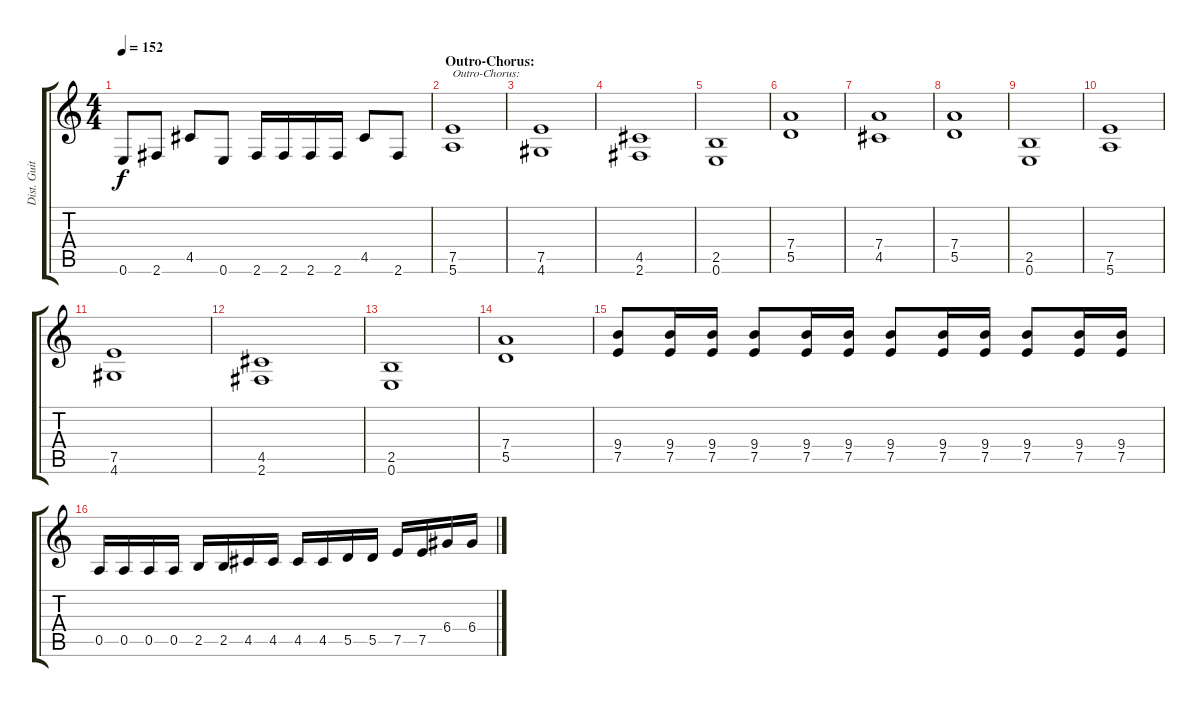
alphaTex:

\track ("Dist. Guitar 2" "Dist. Guit") {instrument distortionguitar}
\staff {score tabs}
\tuning (E4 B3 G3 D3 A2 E2) {hide}
\ts (4 4)
\tempo 152
\clef g2
\ks c
0.6.8{dy f} 2.6.8 4.5.8 0.6.8 2.6.16 2.6.16 2.6.16 2.6.16 4.5.8 2.6.8 |
\section ("" "Outro-Chorus:")
(7.5 5.6).1{txt "Outro-Chorus:"} |
(7.5 4.6).1 |
(4.5 2.6).1 |
(2.5 0.6).1 |
(7.4 5.5).1 |
(7.4 4.5).1 |
(7.4 5.5).1 |
(2.5 0.6).1 |
(7.5 5.6).1 |
(7.5 4.6).1 |
(4.5 2.6).1 |
(2.5 0.6).1 |
(7.4 5.5).1 |
(9.4 7.5).8 (9.4 7.5).16 (9.4 7.5).16 (9.4 7.5).8 (9.4 7.5).16 (9.4 7.5).16 (9.4 7.5).8 (9.4 7.5).16 (9.4 7.5).16 (9.4 7.5).8 (9.4 7.5).16 (9.4 7.5).16 |
0.5.16 0.5.16 0.5.16 0.5.16 2.5.16 2.5.16 4.5.16 4.5.16 4.5.16 4.5.16 5.5.16 5.5.16 7.5.16 7.5.16 6.4.16 6.4.16
